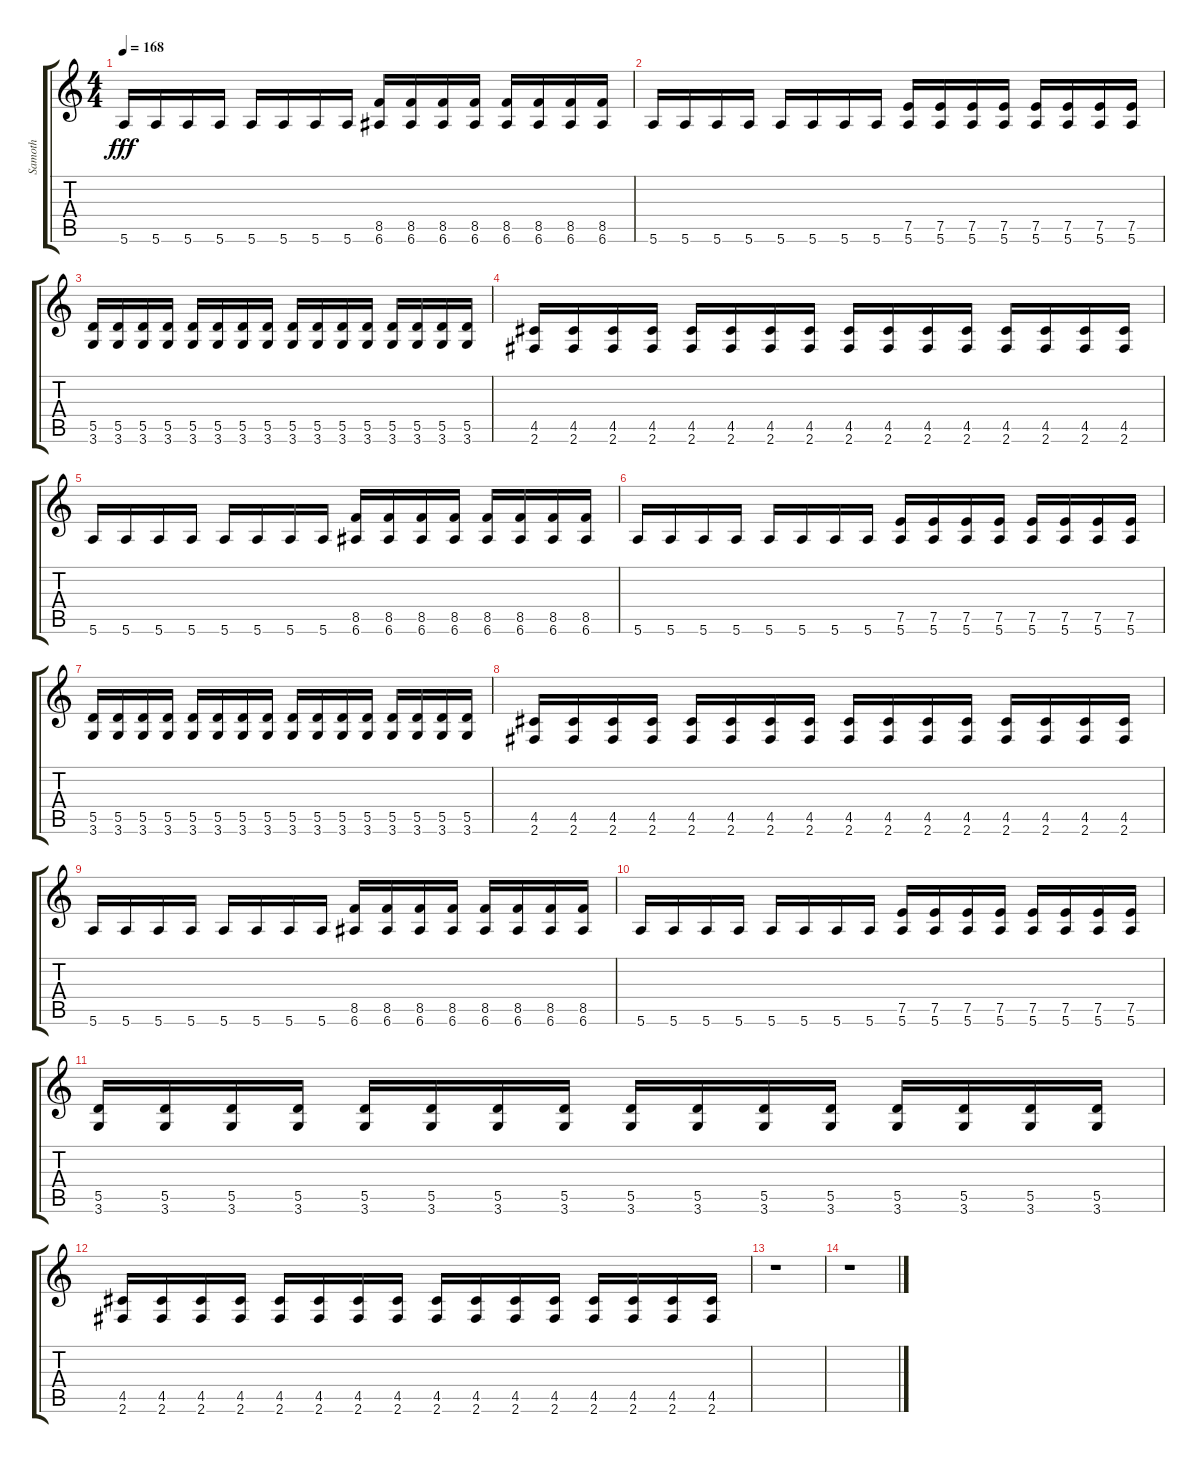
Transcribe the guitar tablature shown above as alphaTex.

\track ("Samoth" "Samoth") {instrument distortionguitar}
\staff {score tabs}
\tuning (E4 B3 G3 D3 A2 E2) {hide}
\ts (4 4)
\tempo 168
\clef g2
\ks c
5.6.16{dy fff} 5.6.16 5.6.16 5.6.16 5.6.16 5.6.16 5.6.16 5.6.16 (8.5 6.6).16 (8.5 6.6).16 (8.5 6.6).16 (8.5 6.6).16 (8.5 6.6).16 (8.5 6.6).16 (8.5 6.6).16 (8.5 6.6).16 |
5.6.16 5.6.16 5.6.16 5.6.16 5.6.16 5.6.16 5.6.16 5.6.16 (7.5 5.6).16 (7.5 5.6).16 (7.5 5.6).16 (7.5 5.6).16 (7.5 5.6).16 (7.5 5.6).16 (7.5 5.6).16 (7.5 5.6).16 |
(5.5 3.6).16 (5.5 3.6).16 (5.5 3.6).16 (5.5 3.6).16 (5.5 3.6).16 (5.5 3.6).16 (5.5 3.6).16 (5.5 3.6).16 (5.5 3.6).16 (5.5 3.6).16 (5.5 3.6).16 (5.5 3.6).16 (5.5 3.6).16 (5.5 3.6).16 (5.5 3.6).16 (5.5 3.6).16 |
(4.5 2.6).16 (4.5 2.6).16 (4.5 2.6).16 (4.5 2.6).16 (4.5 2.6).16 (4.5 2.6).16 (4.5 2.6).16 (4.5 2.6).16 (4.5 2.6).16 (4.5 2.6).16 (4.5 2.6).16 (4.5 2.6).16 (4.5 2.6).16 (4.5 2.6).16 (4.5 2.6).16 (4.5 2.6).16 |
5.6.16 5.6.16 5.6.16 5.6.16 5.6.16 5.6.16 5.6.16 5.6.16 (8.5 6.6).16 (8.5 6.6).16 (8.5 6.6).16 (8.5 6.6).16 (8.5 6.6).16 (8.5 6.6).16 (8.5 6.6).16 (8.5 6.6).16 |
5.6.16 5.6.16 5.6.16 5.6.16 5.6.16 5.6.16 5.6.16 5.6.16 (7.5 5.6).16 (7.5 5.6).16 (7.5 5.6).16 (7.5 5.6).16 (7.5 5.6).16 (7.5 5.6).16 (7.5 5.6).16 (7.5 5.6).16 |
(5.5 3.6).16 (5.5 3.6).16 (5.5 3.6).16 (5.5 3.6).16 (5.5 3.6).16 (5.5 3.6).16 (5.5 3.6).16 (5.5 3.6).16 (5.5 3.6).16 (5.5 3.6).16 (5.5 3.6).16 (5.5 3.6).16 (5.5 3.6).16 (5.5 3.6).16 (5.5 3.6).16 (5.5 3.6).16 |
(4.5 2.6).16 (4.5 2.6).16 (4.5 2.6).16 (4.5 2.6).16 (4.5 2.6).16 (4.5 2.6).16 (4.5 2.6).16 (4.5 2.6).16 (4.5 2.6).16 (4.5 2.6).16 (4.5 2.6).16 (4.5 2.6).16 (4.5 2.6).16 (4.5 2.6).16 (4.5 2.6).16 (4.5 2.6).16 |
5.6.16 5.6.16 5.6.16 5.6.16 5.6.16 5.6.16 5.6.16 5.6.16 (8.5 6.6).16 (8.5 6.6).16 (8.5 6.6).16 (8.5 6.6).16 (8.5 6.6).16 (8.5 6.6).16 (8.5 6.6).16 (8.5 6.6).16 |
5.6.16 5.6.16 5.6.16 5.6.16 5.6.16 5.6.16 5.6.16 5.6.16 (7.5 5.6).16 (7.5 5.6).16 (7.5 5.6).16 (7.5 5.6).16 (7.5 5.6).16 (7.5 5.6).16 (7.5 5.6).16 (7.5 5.6).16 |
(5.5 3.6).16 (5.5 3.6).16 (5.5 3.6).16 (5.5 3.6).16 (5.5 3.6).16 (5.5 3.6).16 (5.5 3.6).16 (5.5 3.6).16 (5.5 3.6).16 (5.5 3.6).16 (5.5 3.6).16 (5.5 3.6).16 (5.5 3.6).16 (5.5 3.6).16 (5.5 3.6).16 (5.5 3.6).16 |
(4.5 2.6).16 (4.5 2.6).16 (4.5 2.6).16 (4.5 2.6).16 (4.5 2.6).16 (4.5 2.6).16 (4.5 2.6).16 (4.5 2.6).16 (4.5 2.6).16 (4.5 2.6).16 (4.5 2.6).16 (4.5 2.6).16 (4.5 2.6).16 (4.5 2.6).16 (4.5 2.6).16 (4.5 2.6).16 |
r.1 |
r.1
